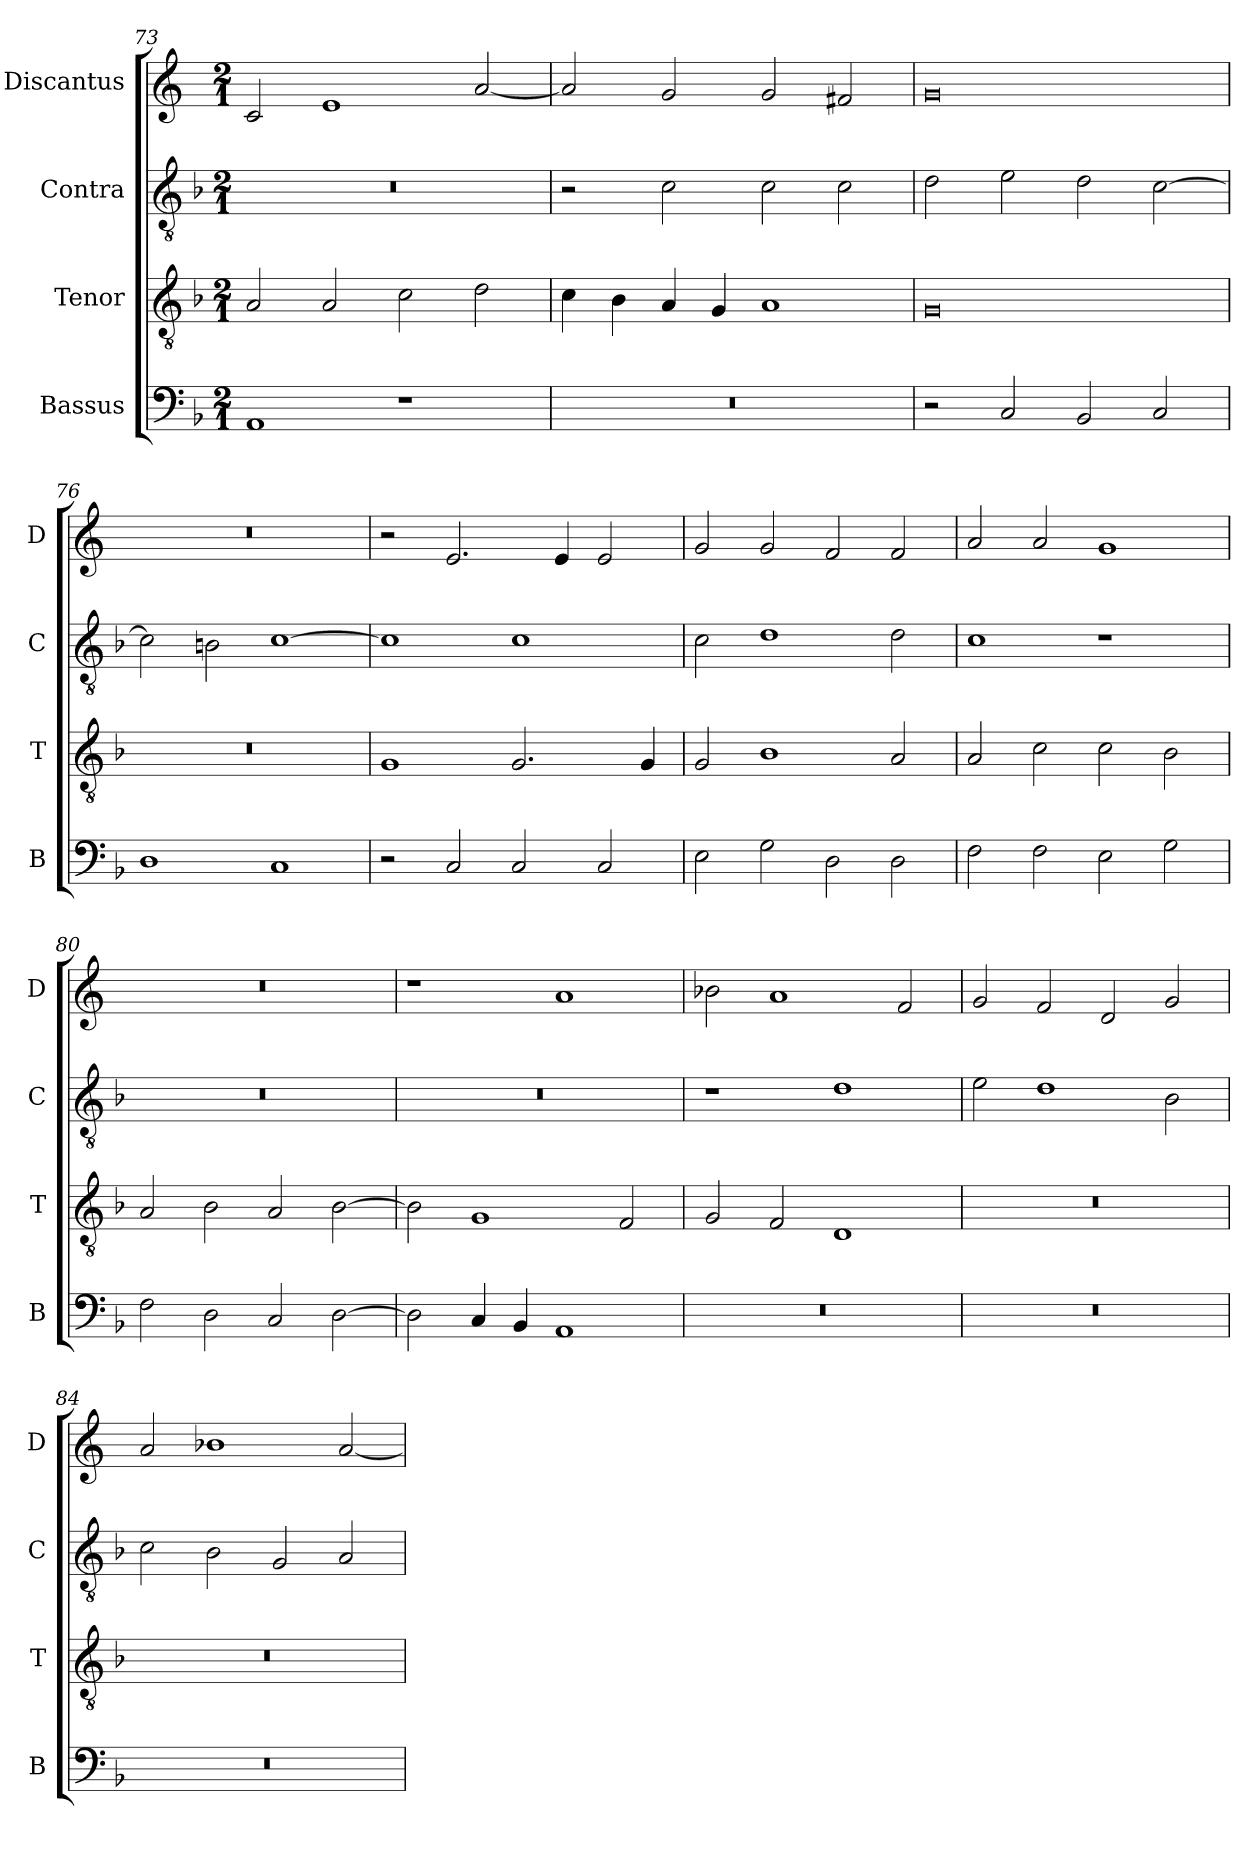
**kern	**kern	**kern	**kern
*part4	*part3	*part2	*part1
*staff4	*staff3	*staff2	*staff1
*I"Bassus	*I"Tenor	*I"Contra	*I"Discantus
*I'B	*I'T	*I'C	*I'D
*clefF4	*clefGv2	*clefGv2	*clefG2
*k[b-]	*k[b-]	*k[b-]	*k[]
*M2/1	*M2/1	*M2/1	*M2/1
=73	=73	=73	=73
1AA	2A/	0r	2c/
.	2A/	.	1e
1r	2c\	.	.
.	2d\	.	[2a/
=74	=74	=74	=74
0r	4c\	2r	2a/]
.	4B-\	.	.
.	4A/	2c\	2g/
.	4G/	.	.
.	1A	2c\	2g/
.	.	2c\	2f#X/
=75	=75	=75	=75
2r	0G	2d\	0g
2C/	.	2e\	.
2BB-/	.	2d\	.
2C/	.	[2c\	.
=76	=76	=76	=76
1D	0r	2c\]	0r
.	.	2Bn\	.
1C	.	[1c	.
=77	=77	=77	=77
2r	1G	1c]	2r
2C/	.	.	2.e/
2C/	2.G/	1c	.
.	.	.	4e/
2C/	.	.	2e/
.	4G/	.	.
=78	=78	=78	=78
2E\	2G/	2c\	2g/
2G\	1B-	1d	2g/
2D\	.	.	2f/
2D\	2A/	2d\	2f/
=79	=79	=79	=79
2F\	2A/	1c	2a/
2F\	2c\	.	2a/
2E\	2c\	1r	1g
2G\	2B-\	.	.
=80	=80	=80	=80
2F\	2A/	0r	0r
2D\	2B-\	.	.
2C/	2A/	.	.
[2D\	[2B-\	.	.
=81	=81	=81	=81
2D\]	2B-\]	0r	1r
4C/	1G	.	.
4BB-/	.	.	.
1AA	.	.	1a
.	2F/	.	.
=82	=82	=82	=82
0r	2G/	1r	2b-X\
.	2F/	.	1a
.	1D	1d	.
.	.	.	2f/
=83	=83	=83	=83
0r	0r	2e\	2g/
.	.	1d	2f/
.	.	.	2d/
.	.	2B-\	2g/
=84	=84	=84	=84
0r	0r	2c\	2a/
.	.	2B-\	1b-X
.	.	2G/	.
.	.	2A/	[2a/
=	=	=	=
*-	*-	*-	*-
